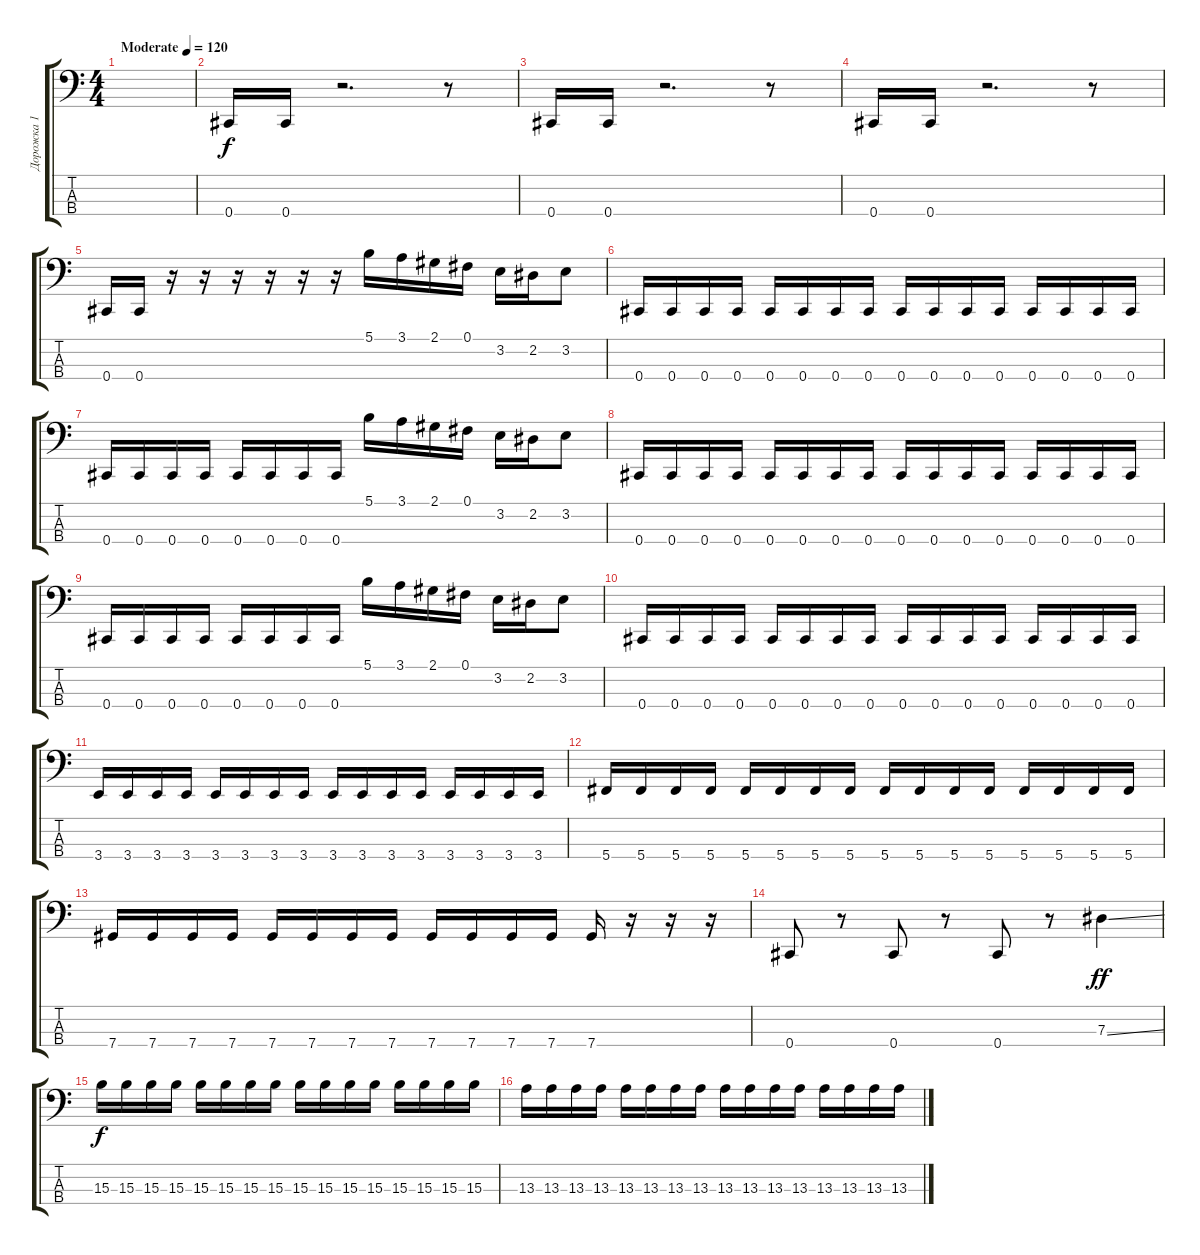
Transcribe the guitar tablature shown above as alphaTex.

\track ("Дорожка 1" "Дорожка 1") {instrument electricbasspick}
\staff {score tabs}
\tuning (Gb2 Db2 Ab1 Db1) {hide}
\ts (4 4)
\tempo (120 "Moderate")
\clef f4
\ks c
|
0.4.16 0.4.16 r.2{d} r.8 |
0.4.16 0.4.16 r.2{d} r.8 |
0.4.16 0.4.16 r.2{d} r.8 |
0.4.16 0.4.16 r.16 r.16 r.16 r.16 r.16 r.16 5.1.16 3.1.16 2.1.16 0.1.16 3.2.16 2.2.16 3.2.8 |
0.4.16 0.4.16 0.4.16 0.4.16 0.4.16 0.4.16 0.4.16 0.4.16 0.4.16 0.4.16 0.4.16 0.4.16 0.4.16 0.4.16 0.4.16 0.4.16 |
0.4.16 0.4.16 0.4.16 0.4.16 0.4.16 0.4.16 0.4.16 0.4.16 5.1.16 3.1.16 2.1.16 0.1.16 3.2.16 2.2.16 3.2.8 |
0.4.16 0.4.16 0.4.16 0.4.16 0.4.16 0.4.16 0.4.16 0.4.16 0.4.16 0.4.16 0.4.16 0.4.16 0.4.16 0.4.16 0.4.16 0.4.16 |
0.4.16 0.4.16 0.4.16 0.4.16 0.4.16 0.4.16 0.4.16 0.4.16 5.1.16 3.1.16 2.1.16 0.1.16 3.2.16 2.2.16 3.2.8 |
0.4.16 0.4.16 0.4.16 0.4.16 0.4.16 0.4.16 0.4.16 0.4.16 0.4.16 0.4.16 0.4.16 0.4.16 0.4.16 0.4.16 0.4.16 0.4.16 |
3.4.16 3.4.16 3.4.16 3.4.16 3.4.16 3.4.16 3.4.16 3.4.16 3.4.16 3.4.16 3.4.16 3.4.16 3.4.16 3.4.16 3.4.16 3.4.16 |
5.4.16 5.4.16 5.4.16 5.4.16 5.4.16 5.4.16 5.4.16 5.4.16 5.4.16 5.4.16 5.4.16 5.4.16 5.4.16 5.4.16 5.4.16 5.4.16 |
7.4.16 7.4.16 7.4.16 7.4.16 7.4.16 7.4.16 7.4.16 7.4.16 7.4.16 7.4.16 7.4.16 7.4.16 7.4.16 r.16 r.16 r.16 |
0.4.8 r.8 0.4.8 r.8 0.4.8 r.8 7.3{ss}.4{dy ff} |
15.3.16{dy f} 15.3.16 15.3.16 15.3.16 15.3.16 15.3.16 15.3.16 15.3.16 15.3.16 15.3.16 15.3.16 15.3.16 15.3.16 15.3.16 15.3.16 15.3.16 |
13.3.16 13.3.16 13.3.16 13.3.16 13.3.16 13.3.16 13.3.16 13.3.16 13.3.16 13.3.16 13.3.16 13.3.16 13.3.16 13.3.16 13.3.16 13.3.16
